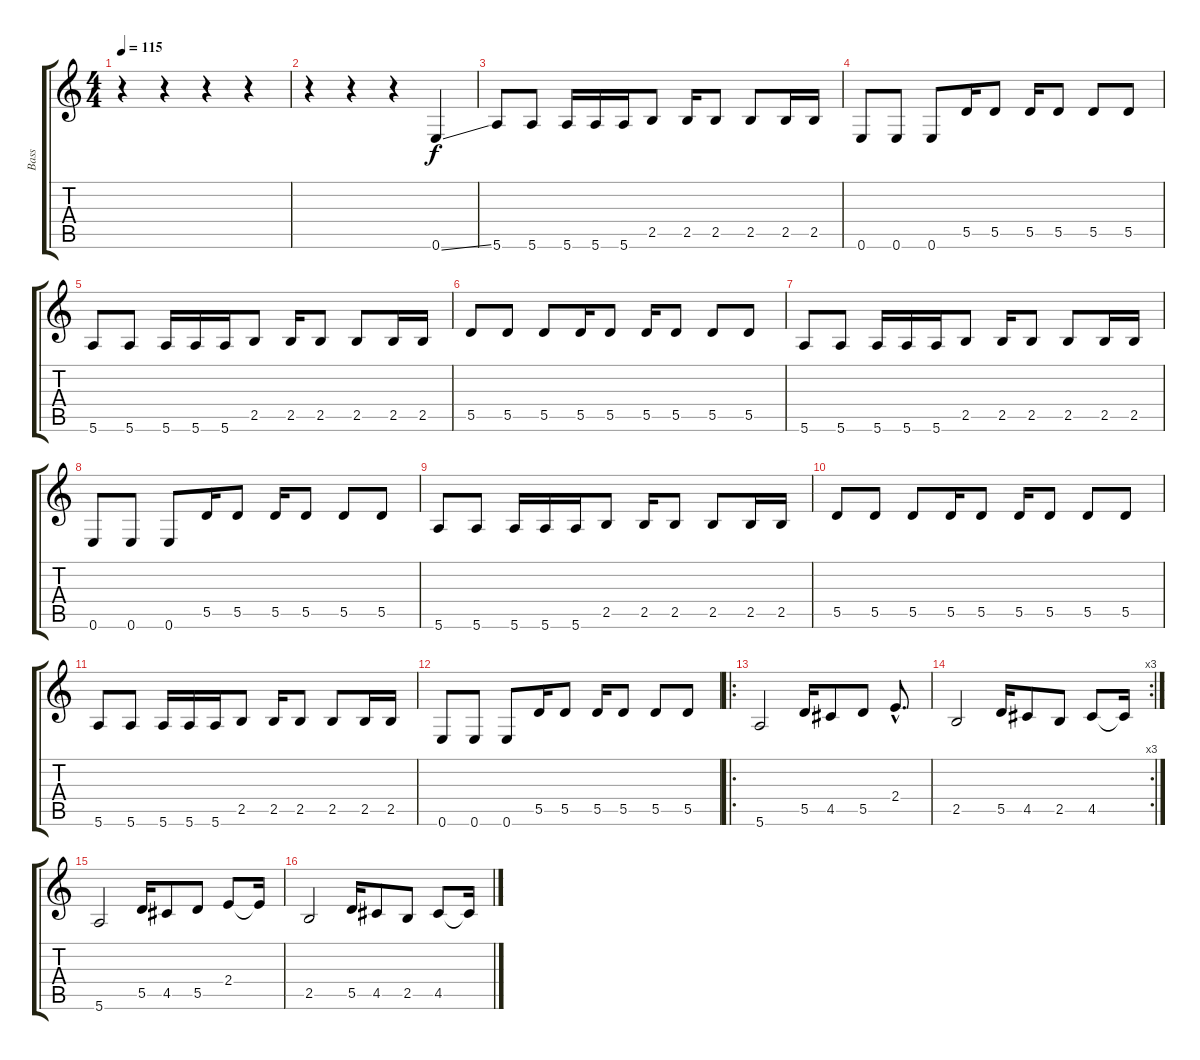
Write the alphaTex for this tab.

\track ("Bass" "Bass") {instrument acousticbass}
\staff {score tabs}
\tuning (E4 B3 G3 D3 A2 E2) {hide}
\ts (4 4)
\tempo 115
\clef g2
\ks c
r.4{dy f instrument acousticbass} r.4 r.4 r.4 |
r.4 r.4 r.4 0.6{ss}.4 |
5.6.8 5.6.8 5.6.16 5.6.16 5.6.16 2.5.8 2.5.16 2.5.8 2.5.8 2.5.16 2.5.16 |
0.6.8 0.6.8 0.6.8 5.5.16 5.5.8 5.5.16 5.5.8 5.5.8 5.5.8 |
5.6.8 5.6.8 5.6.16 5.6.16 5.6.16 2.5.8 2.5.16 2.5.8 2.5.8 2.5.16 2.5.16 |
5.5.8 5.5.8 5.5.8 5.5.16 5.5.8 5.5.16 5.5.8 5.5.8 5.5.8 |
5.6.8 5.6.8 5.6.16 5.6.16 5.6.16 2.5.8 2.5.16 2.5.8 2.5.8 2.5.16 2.5.16 |
0.6.8 0.6.8 0.6.8 5.5.16 5.5.8 5.5.16 5.5.8 5.5.8 5.5.8 |
5.6.8 5.6.8 5.6.16 5.6.16 5.6.16 2.5.8 2.5.16 2.5.8 2.5.8 2.5.16 2.5.16 |
5.5.8 5.5.8 5.5.8 5.5.16 5.5.8 5.5.16 5.5.8 5.5.8 5.5.8 |
5.6.8 5.6.8 5.6.16 5.6.16 5.6.16 2.5.8 2.5.16 2.5.8 2.5.8 2.5.16 2.5.16 |
0.6.8 0.6.8 0.6.8 5.5.16 5.5.8 5.5.16 5.5.8 5.5.8 5.5.8 |
\ro
5.6.2 5.5.16 4.5.8 5.5.8 2.4{hac}.8{d} |
\rc 3
2.5.2 5.5.16 4.5.8 2.5.8 4.5.8 4.5{t}.16 |
5.6.2 5.5.16 4.5.8 5.5.8 2.4.8 2.4{t}.16 |
2.5.2 5.5.16 4.5.8 2.5.8 4.5.8 4.5{t}.16
